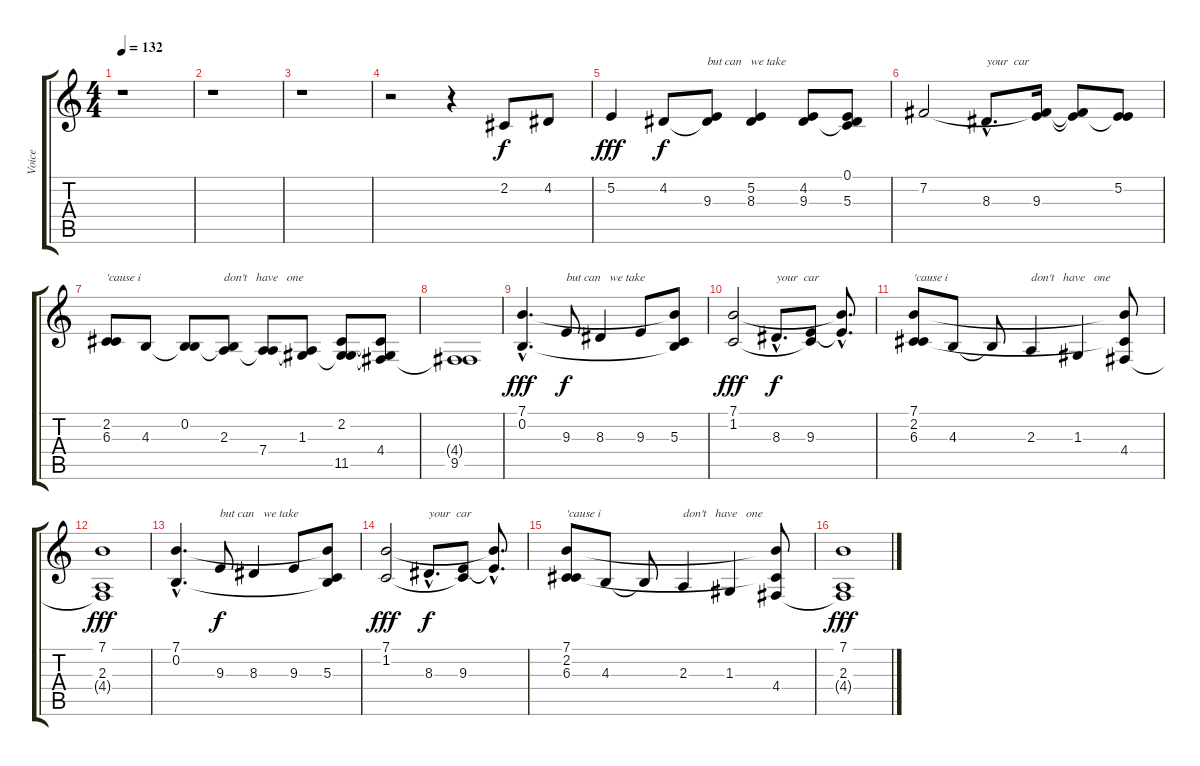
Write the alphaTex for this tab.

\track ("Voice" "Voice") {instrument brightacousticpiano}
\staff {score tabs}
\tuning (E4 B3 G3 D3 A2 E2) {hide}
\ts (4 4)
\tempo 132
\clef g2
\ks c
r.1{dy f} |
r.1 |
r.1 |
r.2 r.4 2.2.8 4.2.8 |
5.2.4{dy fff} 4.2.8{dy f} (4.2{t} 9.3).8{txt "but can   we take"} (5.2 8.3).4 (4.2 9.3).8 (0.1 4.2{t} 5.3).8 |
7.2.2 8.3{hac}.8{d txt "your  car"} (7.2{t} 9.3).16 (7.2{t} 9.3{t}).8 (5.2 9.3{t}).8 |
(2.2 6.3).8{txt "'cause i"} 4.3.8 (0.2 4.3{t}).8 (0.2{t} 2.3).8{txt "don't   have   one"} (2.3{t} 7.4).8 (1.3 7.4{t}).8 (2.2 1.3{t} 11.5).8 (2.2{t} 4.4 11.5{t}).8 |
(4.4{t} 9.5).1 |
(7.1{hac} 0.2{hac}).4{d dy fff} 9.3.8{txt "but can   we take" dy f} 8.3.4 9.3.8 (7.1{t} 0.2{t} 5.3).8 |
(7.1 1.2).2{dy fff} 8.3{hac}.8{d txt "your  car" dy f} (1.2{t} 9.3).8 (7.1{hac t} 9.3{hac t}).8{d} |
(7.1 2.2 6.3).8{txt "'cause i"} 4.3.8 4.3{t}.8 2.3.4{txt "don't   have   one"} 1.3.4 (7.1{t} 2.2{t} 4.4).8 |
(7.1 2.3 4.4{t}).1{dy fff} |
(7.1{hac} 0.2{hac}).4{d} 9.3.8{txt "but can   we take" dy f} 8.3.4 9.3.8 (7.1{t} 0.2{t} 5.3).8 |
(7.1 1.2).2{dy fff} 8.3{hac}.8{d txt "your  car" dy f} (1.2{t} 9.3).8 (7.1{hac t} 9.3{hac t}).8{d} |
(7.1 2.2 6.3).8{txt "'cause i"} 4.3.8 4.3{t}.8 2.3.4{txt "don't   have   one"} 1.3.4 (7.1{t} 2.2{t} 4.4).8 |
(7.1 2.3 4.4{t}).1{dy fff}
